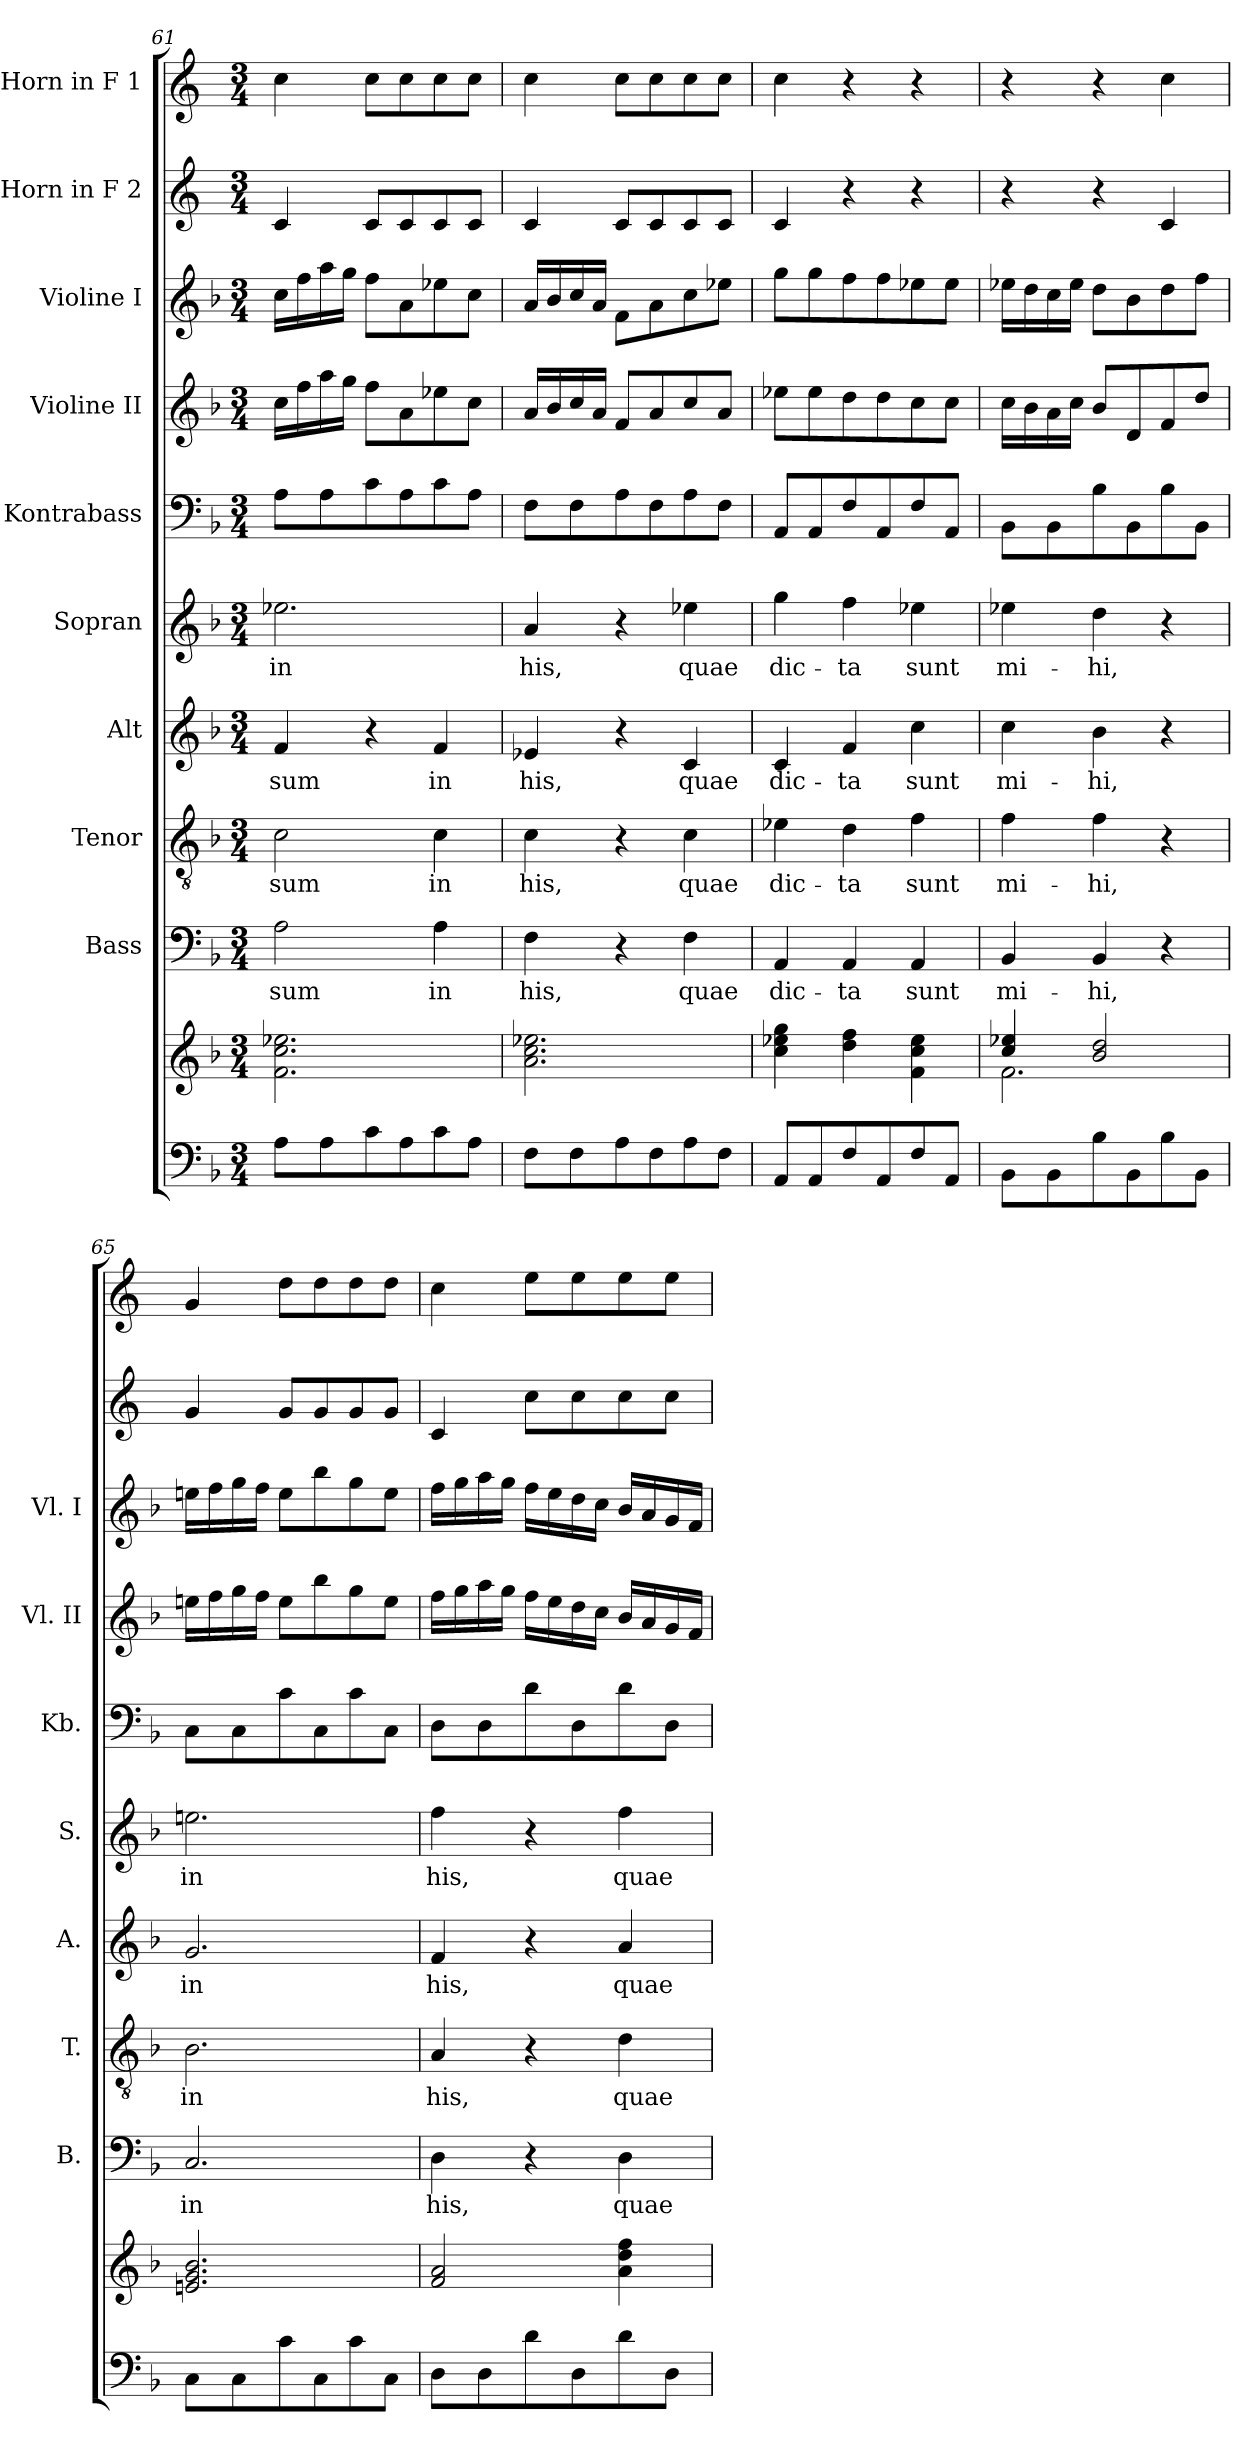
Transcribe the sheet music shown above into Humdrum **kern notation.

**kern	**kern	**kern	**text	**kern	**text	**kern	**text	**kern	**text	**kern	**kern	**kern	**kern	**kern
*part10	*part10	*part9	*part9	*part8	*part8	*part7	*part7	*part6	*part6	*part5	*part4	*part3	*part2	*part1
*staff11	*staff10	*staff9	*staff9	*staff8	*staff8	*staff7	*staff7	*staff6	*staff6	*staff5	*staff4	*staff3	*staff2	*staff1
*	*	*I"Bass	*	*I"Tenor	*	*I"Alt	*	*I"Sopran	*	*I"Kontrabass	*I"Violine II	*I"Violine I	*I"Horn in F 2	*I"Horn in F 1
*	*	*I'B.	*	*I'T.	*	*I'A.	*	*I'S.	*	*I'Kb.	*I'Vl. II	*I'Vl. I	*	*
*clefF4	*clefG2	*clefF4	*	*clefGv2	*	*clefG2	*	*clefG2	*	*clefF4	*clefG2	*clefG2	*clefG2	*clefG2
*	*	*	*	*	*	*	*	*	*	*ITrd7c12	*	*	*ITrd4c7	*ITrd4c7
*k[b-]	*k[b-]	*k[b-]	*	*k[b-]	*	*k[b-]	*	*k[b-]	*	*k[b-]	*k[b-]	*k[b-]	*k[b-]	*k[b-]
*F:	*F:	*F:	*	*F:	*	*F:	*	*F:	*	*F:	*F:	*F:	*F:	*F:
*M3/4	*M3/4	*M3/4	*	*M3/4	*	*M3/4	*	*M3/4	*	*M3/4	*M3/4	*M3/4	*M3/4	*M3/4
=61	=61	=61	=61	=61	=61	=61	=61	=61	=61	=61	=61	=61	=61	=61
!	!	!	!LO:LY:b	!	!LO:LY:b	!	!LO:LY:b	!	!LO:LY:b	!	!	!	!	!
8A\L	2.f\ 2.cc\ 2.ee-X\	2A\	sum	2c\	sum	4f/	sum	2.ee-X\	in	8AA\L	16cc\LL	16cc\LL	4F/	4f\
.	.	.	.	.	.	.	.	.	.	.	16ff\	16ff\	.	.
8A\	.	.	.	.	.	.	.	.	.	8AA\	16aa\	16aa\	.	.
.	.	.	.	.	.	.	.	.	.	.	16gg\JJ	16gg\JJ	.	.
8c\	.	.	.	.	.	4r	.	.	.	8C\	8ff\L	8ff\L	8F/L	8f\L
8A\	.	.	.	.	.	.	.	.	.	8AA\	8a\	8a\	8F/	8f\
!	!	!	!LO:LY:b	!	!LO:LY:b	!	!LO:LY:b	!	!	!	!	!	!	!
8c\	.	4A\	in	4c\	in	4f/	in	.	.	8C\	8ee-X\	8ee-X\	8F/	8f\
8A\J	.	.	.	.	.	.	.	.	.	8AA\J	8cc\J	8cc\J	8F/J	8f\J
=62	=62	=62	=62	=62	=62	=62	=62	=62	=62	=62	=62	=62	=62	=62
!	!	!	!LO:LY:b	!	!LO:LY:b	!	!LO:LY:b	!	!LO:LY:b	!	!	!	!	!
8F\L	2.a\ 2.cc\ 2.ee-X\	4F\	his,	4c\	his,	4e-X/	his,	4a/	his,	8FF\L	16a/LL	16a/LL	4F/	4f\
.	.	.	.	.	.	.	.	.	.	.	16b-/	16b-/	.	.
8F\	.	.	.	.	.	.	.	.	.	8FF\	16cc/	16cc/	.	.
.	.	.	.	.	.	.	.	.	.	.	16a/JJ	16a/JJ	.	.
8A\	.	4r	.	4r	.	4r	.	4r	.	8AA\	8f/L	8f\L	8F/L	8f\L
8F\	.	.	.	.	.	.	.	.	.	8FF\	8a/	8a\	8F/	8f\
!	!	!	!LO:LY:b	!	!LO:LY:b	!	!LO:LY:b	!	!LO:LY:b	!	!	!	!	!
8A\	.	4F\	quae	4c\	quae	4c/	quae	4ee-X\	quae	8AA\	8cc/	8cc\	8F/	8f\
8F\J	.	.	.	.	.	.	.	.	.	8FF\J	8a/J	8ee-X\J	8F/J	8f\J
=63	=63	=63	=63	=63	=63	=63	=63	=63	=63	=63	=63	=63	=63	=63
!	!	!	!LO:LY:b	!	!LO:LY:b	!	!LO:LY:b	!	!LO:LY:b	!	!	!	!	!
8AA/L	4cc\ 4ee-X\ 4gg\	4AA/	dic-	4e-X\	dic-	4c/	dic-	4gg\	dic-	8AAA/L	8ee-X\L	8gg\L	4F/	4f\
8AA/	.	.	.	.	.	.	.	.	.	8AAA/	8ee-\	8gg\	.	.
!	!	!	!LO:LY:b	!	!LO:LY:b	!	!LO:LY:b	!	!LO:LY:b	!	!	!	!	!
8F/	4dd\ 4ff\	4AA/	-ta	4d\	-ta	4f/	-ta	4ff\	-ta	8FF/	8dd\	8ff\	4r	4r
8AA/	.	.	.	.	.	.	.	.	.	8AAA/	8dd\	8ff\	.	.
!	!	!	!LO:LY:b	!	!LO:LY:b	!	!LO:LY:b	!	!LO:LY:b	!	!	!	!	!
8F/	4f\ 4cc\ 4ee-\	4AA/	sunt	4f\	sunt	4cc\	sunt	4ee-X\	sunt	8FF/	8cc\	8ee-X\	4r	4r
8AA/J	.	.	.	.	.	.	.	.	.	8AAA/J	8cc\J	8ee-\J	.	.
=64	=64	=64	=64	=64	=64	=64	=64	=64	=64	=64	=64	=64	=64	=64
*	*^	*	*	*	*	*	*	*	*	*	*	*	*	*
!	!	!	!	!LO:LY:b	!	!LO:LY:b	!	!LO:LY:b	!	!LO:LY:b	!	!	!	!	!
8BB-\L	4cc/ 4ee-X/	2.f\	4BB-/	mi-	4f\	mi-	4cc\	mi-	4ee-X\	mi-	8BBB-\L	16cc\LL	16ee-X\LL	4r	4r
.	.	.	.	.	.	.	.	.	.	.	.	16b-\	16dd\	.	.
8BB-\	.	.	.	.	.	.	.	.	.	.	8BBB-\	16a\	16cc\	.	.
.	.	.	.	.	.	.	.	.	.	.	.	16cc\JJ	16ee-\JJ	.	.
!	!	!	!	!LO:LY:b	!	!LO:LY:b	!	!LO:LY:b	!	!LO:LY:b	!	!	!	!	!
8B-\	2b-/ 2dd/	.	4BB-/	-hi,	4f\	-hi,	4b-\	-hi,	4dd\	-hi,	8BB-\	8b-/L	8dd\L	4r	4r
8BB-\	.	.	.	.	.	.	.	.	.	.	8BBB-\	8d/	8b-\	.	.
8B-\	.	.	4r	.	4r	.	4r	.	4r	.	8BB-\	8f/	8dd\	4F/	4f\
8BB-\J	.	.	.	.	.	.	.	.	.	.	8BBB-\J	8dd/J	8ff\J	.	.
*	*v	*v	*	*	*	*	*	*	*	*	*	*	*	*	*
!!LO:PB:g=z
=65	=65	=65	=65	=65	=65	=65	=65	=65	=65	=65	=65	=65	=65	=65
!	!	!	!LO:LY:b	!	!LO:LY:b	!	!LO:LY:b	!	!LO:LY:b	!	!	!	!	!
8C\L	2.en/ 2.g/ 2.b-/	2.C/	in	2.B-\	in	2.g/	in	2.een\	in	8CC\L	16een\LL	16een\LL	4c/	4c/
.	.	.	.	.	.	.	.	.	.	.	16ff\	16ff\	.	.
8C\	.	.	.	.	.	.	.	.	.	8CC\	16gg\	16gg\	.	.
.	.	.	.	.	.	.	.	.	.	.	16ff\JJ	16ff\JJ	.	.
8c\	.	.	.	.	.	.	.	.	.	8C\	8ee\L	8ee\L	8c/L	8g\L
8C\	.	.	.	.	.	.	.	.	.	8CC\	8bb-\	8bb-\	8c/	8g\
8c\	.	.	.	.	.	.	.	.	.	8C\	8gg\	8gg\	8c/	8g\
8C\J	.	.	.	.	.	.	.	.	.	8CC\J	8ee\J	8ee\J	8c/J	8g\J
=66	=66	=66	=66	=66	=66	=66	=66	=66	=66	=66	=66	=66	=66	=66
!	!	!	!LO:LY:b	!	!LO:LY:b	!	!LO:LY:b	!	!LO:LY:b	!	!	!	!	!
8D\L	2f/ 2a/	4D\	his,	4A/	his,	4f/	his,	4ff\	his,	8DD\L	16ff\LL	16ff\LL	4F/	4f\
.	.	.	.	.	.	.	.	.	.	.	16gg\	16gg\	.	.
8D\	.	.	.	.	.	.	.	.	.	8DD\	16aa\	16aa\	.	.
.	.	.	.	.	.	.	.	.	.	.	16gg\JJ	16gg\JJ	.	.
8d\	.	4r	.	4r	.	4r	.	4r	.	8D\	16ff\LL	16ff\LL	8f\L	8a\L
.	.	.	.	.	.	.	.	.	.	.	16ee\	16ee\	.	.
8D\	.	.	.	.	.	.	.	.	.	8DD\	16dd\	16dd\	8f\	8a\
.	.	.	.	.	.	.	.	.	.	.	16cc\JJ	16cc\JJ	.	.
!	!	!	!LO:LY:b	!	!LO:LY:b	!	!LO:LY:b	!	!LO:LY:b	!	!	!	!	!
8d\	4a\ 4dd\ 4ff\	4D\	quae	4d\	quae	4a/	quae	4ff\	quae	8D\	16b-/LL	16b-/LL	8f\	8a\
.	.	.	.	.	.	.	.	.	.	.	16a/	16a/	.	.
8D\J	.	.	.	.	.	.	.	.	.	8DD\J	16g/	16g/	8f\J	8a\J
.	.	.	.	.	.	.	.	.	.	.	16f/JJ	16f/JJ	.	.
=	=	=	=	=	=	=	=	=	=	=	=	=	=	=
*-	*-	*-	*-	*-	*-	*-	*-	*-	*-	*-	*-	*-	*-	*-
